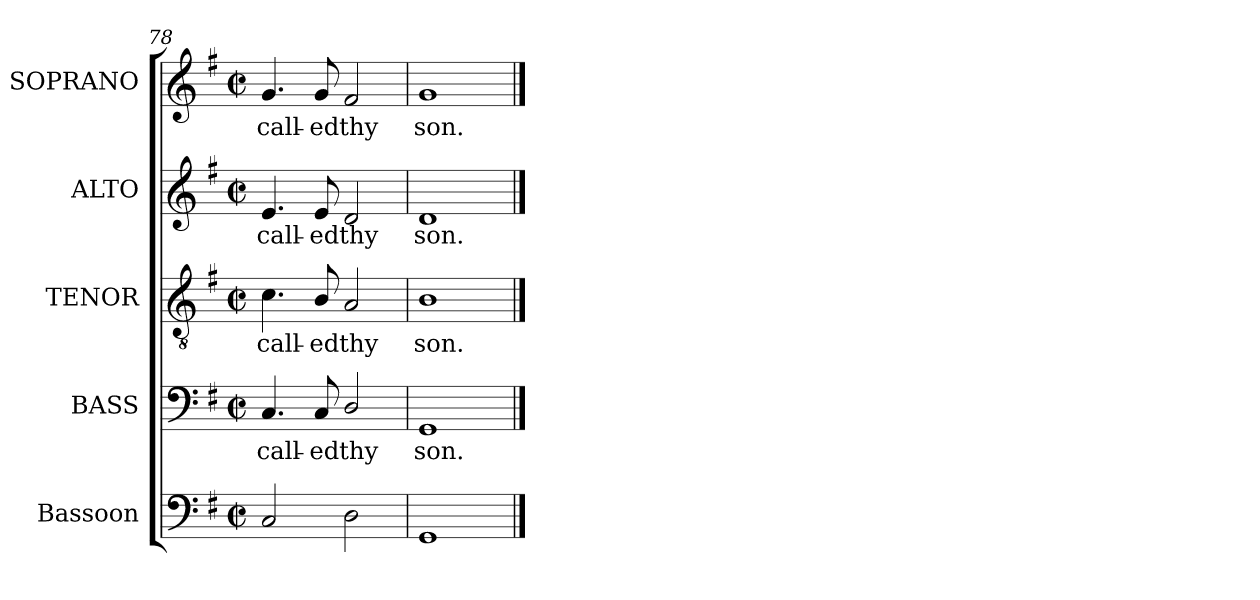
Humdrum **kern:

**kern	**kern	**text	**kern	**text	**kern	**text	**kern	**text
*part5	*part4	*part4	*part3	*part3	*part2	*part2	*part1	*part1
*staff5	*staff4	*staff4	*staff3	*staff3	*staff2	*staff2	*staff1	*staff1
*I"Bassoon	*I"BASS	*	*I"TENOR	*	*I"ALTO	*	*I"SOPRANO	*
*I'Bsn.	*I'B.	*	*I'T.	*	*I'A.	*	*I'S.	*
*clefF4	*clefF4	*	*clefGv2	*	*clefG2	*	*clefG2	*
*	*	*	*ITrd7c12	*	*	*	*	*
*k[f#]	*k[f#]	*	*k[f#]	*	*k[f#]	*	*k[f#]	*
*G:	*G:	*	*G:	*	*G:	*	*G:	*
*M2/2	*M2/2	*	*M2/2	*	*M2/2	*	*M2/2	*
*met(c|)	*met(c|)	*	*met(c|)	*	*met(c|)	*	*met(c|)	*
=78	=78	=78	=78	=78	=78	=78	=78	=78
!	!	!LO:LY:b:color=#000000	!	!	!	!	!	!
!	!	!	!	!LO:LY:b:color=#000000	!	!	!	!
!	!	!	!	!	!	!LO:LY:b:color=#000000	!	!
!	!	!	!	!	!	!	!	!LO:LY:b:color=#000000
2Ci/	4.Ci/	call-	4.Ci\	call-	4.ei/	call-	4.gi/	call-
!	!	!LO:LY:b:color=#000000	!	!	!	!	!	!
!	!	!	!	!LO:LY:b:color=#000000	!	!	!	!
!	!	!	!	!	!	!LO:LY:b:color=#000000	!	!
!	!	!	!	!	!	!	!	!LO:LY:b:color=#000000
.	8Ci/	-ed	8BBi/	-ed	8ei/	-ed	8gi/	-ed
!	!	!LO:LY:b:color=#000000	!	!	!	!	!	!
!	!	!	!	!LO:LY:b:color=#000000	!	!	!	!
!	!	!	!	!	!	!LO:LY:b:color=#000000	!	!
!	!	!	!	!	!	!	!	!LO:LY:b:color=#000000
2Di\	2Di/	thy	2AAi/	thy	2di/	thy	2f#i/	thy
=79	=79	=79	=79	=79	=79	=79	=79	=79
!	!	!LO:LY:b:color=#000000	!	!	!	!	!	!
!	!	!	!	!LO:LY:b:color=#000000	!	!	!	!
!	!	!	!	!	!	!LO:LY:b:color=#000000	!	!
!	!	!	!	!	!	!	!	!LO:LY:b:color=#000000
1GGi	1GGi	son.	1BBi	son.	1di	son.	1gi	son.
==	==	==	==	==	==	==	==	==
*-	*-	*-	*-	*-	*-	*-	*-	*-
